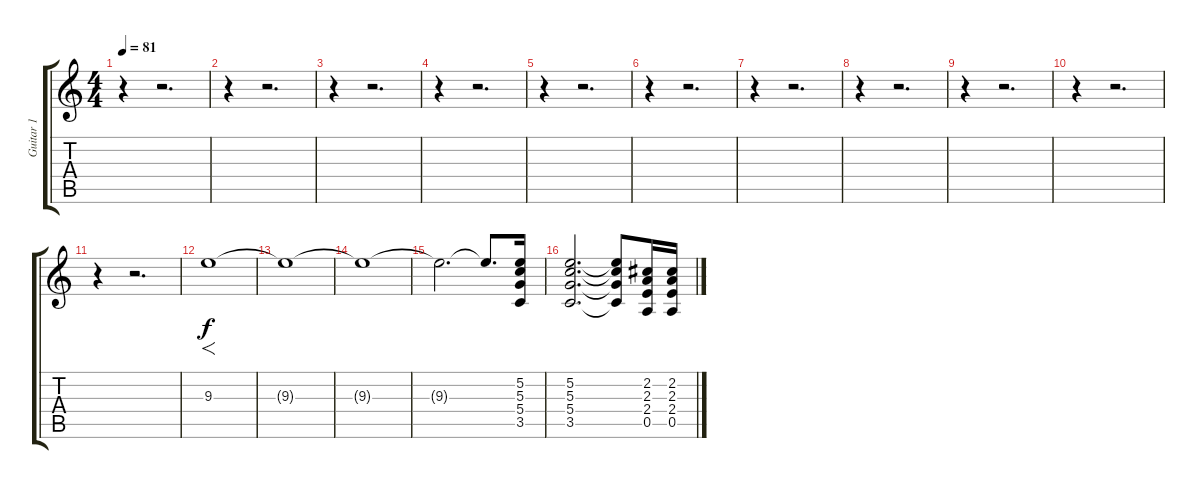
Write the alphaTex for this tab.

\track ("Guitar 1" "Guitar 1") {instrument overdrivenguitar}
\staff {score tabs}
\tuning (E4 B3 G3 D3 A2 E2) {hide}
\ts (4 4)
\tempo 81
\clef g2
\ks c
r.4{dy f} r.2{d} |
r.4 r.2{d} |
r.4 r.2{d} |
r.4 r.2{d} |
r.4 r.2{d} |
r.4 r.2{d} |
r.4 r.2{d} |
r.4 r.2{d} |
r.4 r.2{d} |
r.4 r.2{d} |
r.4 r.2{d} |
9.3.1{f} |
9.3{t}.1 |
9.3{t}.1 |
9.3{t}.2{d} 9.3{t}.8{d} (5.2 5.3 5.4 3.5).16 |
(5.2 5.3 5.4 3.5).2{d} (5.2{t} 5.3{t} 5.4{t} 3.5{t}).8 (2.2 2.3 2.4 0.5).16 (2.2 2.3 2.4 0.5).16
